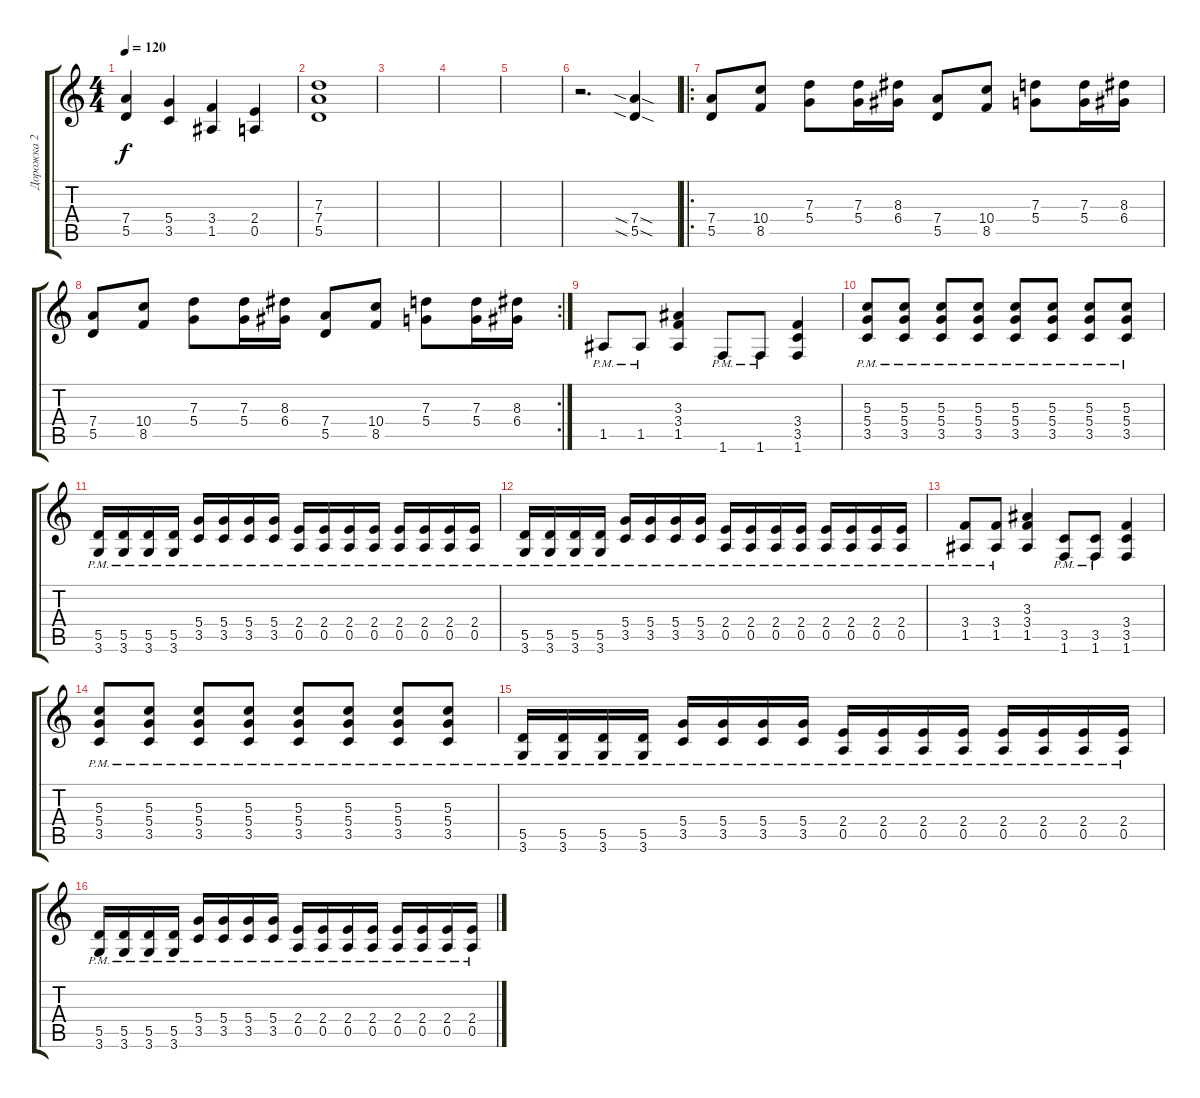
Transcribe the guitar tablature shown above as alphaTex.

\track ("Дорожка 2" "Дорожка 2") {instrument distortionguitar}
\staff {score tabs}
\tuning (E4 B3 G3 D3 A2 E2) {hide}
\ts (4 4)
\tempo 120
\clef g2
\ks c
(7.4 5.5).4{dy f} (5.4 3.5).4 (3.4 1.5).4 (2.4 0.5).4 |
(7.3 7.4 5.5).1 |
|
|
|
r.2{d} (7.4{sia sod} 5.5{sia sod}).4 |
\ro
(7.4 5.5).8 (10.4 8.5).8 (7.3 5.4).8 (7.3 5.4).16 (8.3 6.4).16 (7.4 5.5).8 (10.4 8.5).8 (7.3 5.4).8 (7.3 5.4).16 (8.3 6.4).16 |
\rc 2
(7.4 5.5).8 (10.4 8.5).8 (7.3 5.4).8 (7.3 5.4).16 (8.3 6.4).16 (7.4 5.5).8 (10.4 8.5).8 (7.3 5.4).8 (7.3 5.4).16 (8.3 6.4).16 |
1.5{pm}.8 1.5{pm}.8 (3.3 3.4 1.5).4 1.6{pm}.8 1.6{pm}.8 (3.4 3.5 1.6).4 |
(5.3{pm} 5.4{pm} 3.5{pm}).8 (5.3{pm} 5.4{pm} 3.5{pm}).8 (5.3{pm} 5.4{pm} 3.5{pm}).8 (5.3{pm} 5.4{pm} 3.5{pm}).8 (5.3{pm} 5.4{pm} 3.5{pm}).8 (5.3{pm} 5.4{pm} 3.5{pm}).8 (5.3{pm} 5.4{pm} 3.5{pm}).8 (5.3{pm} 5.4{pm} 3.5{pm}).8 |
(5.5{pm} 3.6{pm}).16 (5.5{pm} 3.6{pm}).16 (5.5{pm} 3.6{pm}).16 (5.5{pm} 3.6{pm}).16 (5.4{pm} 3.5{pm}).16 (5.4{pm} 3.5{pm}).16 (5.4{pm} 3.5{pm}).16 (5.4{pm} 3.5{pm}).16 (2.4{pm} 0.5{pm}).16 (2.4{pm} 0.5{pm}).16 (2.4{pm} 0.5{pm}).16 (2.4{pm} 0.5{pm}).16 (2.4{pm} 0.5{pm}).16 (2.4{pm} 0.5{pm}).16 (2.4{pm} 0.5{pm}).16 (2.4{pm} 0.5{pm}).16 |
(5.5{pm} 3.6{pm}).16 (5.5{pm} 3.6{pm}).16 (5.5{pm} 3.6{pm}).16 (5.5{pm} 3.6{pm}).16 (5.4{pm} 3.5{pm}).16 (5.4{pm} 3.5{pm}).16 (5.4{pm} 3.5{pm}).16 (5.4{pm} 3.5{pm}).16 (2.4{pm} 0.5{pm}).16 (2.4{pm} 0.5{pm}).16 (2.4{pm} 0.5{pm}).16 (2.4{pm} 0.5{pm}).16 (2.4{pm} 0.5{pm}).16 (2.4{pm} 0.5{pm}).16 (2.4{pm} 0.5{pm}).16 (2.4{pm} 0.5{pm}).16 |
(3.4{pm} 1.5{pm}).8 (3.4{pm} 1.5{pm}).8 (3.3 3.4 1.5).4 (3.5{pm} 1.6{pm}).8 (3.5{pm} 1.6{pm}).8 (3.4 3.5 1.6).4 |
(5.3{pm} 5.4{pm} 3.5{pm}).8 (5.3{pm} 5.4{pm} 3.5{pm}).8 (5.3{pm} 5.4{pm} 3.5{pm}).8 (5.3{pm} 5.4{pm} 3.5{pm}).8 (5.3{pm} 5.4{pm} 3.5{pm}).8 (5.3{pm} 5.4{pm} 3.5{pm}).8 (5.3{pm} 5.4{pm} 3.5{pm}).8 (5.3{pm} 5.4{pm} 3.5{pm}).8 |
(5.5{pm} 3.6{pm}).16 (5.5{pm} 3.6{pm}).16 (5.5{pm} 3.6{pm}).16 (5.5{pm} 3.6{pm}).16 (5.4{pm} 3.5{pm}).16 (5.4{pm} 3.5{pm}).16 (5.4{pm} 3.5{pm}).16 (5.4{pm} 3.5{pm}).16 (2.4{pm} 0.5{pm}).16 (2.4{pm} 0.5{pm}).16 (2.4{pm} 0.5{pm}).16 (2.4{pm} 0.5{pm}).16 (2.4{pm} 0.5{pm}).16 (2.4{pm} 0.5{pm}).16 (2.4{pm} 0.5{pm}).16 (2.4{pm} 0.5{pm}).16 |
(5.5{pm} 3.6{pm}).16 (5.5{pm} 3.6{pm}).16 (5.5{pm} 3.6{pm}).16 (5.5{pm} 3.6{pm}).16 (5.4{pm} 3.5{pm}).16 (5.4{pm} 3.5{pm}).16 (5.4{pm} 3.5{pm}).16 (5.4{pm} 3.5{pm}).16 (2.4{pm} 0.5{pm}).16 (2.4{pm} 0.5{pm}).16 (2.4{pm} 0.5{pm}).16 (2.4{pm} 0.5{pm}).16 (2.4{pm} 0.5{pm}).16 (2.4{pm} 0.5{pm}).16 (2.4{pm} 0.5{pm}).16 (2.4{pm} 0.5{pm}).16
